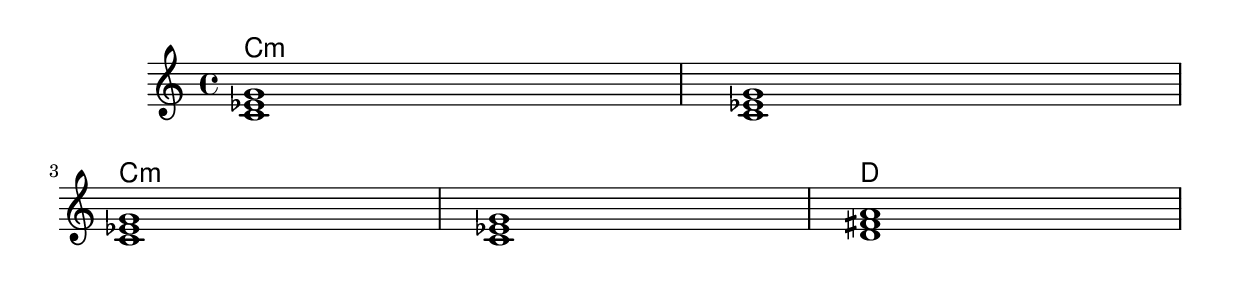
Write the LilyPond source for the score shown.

%% Do not edit this file; it is auto-generated from LSR http://lsr.dsi.unimi.it
%% This file is in the public domain.
\version "2.11.53"

\header {
  lsrtags = "chords"

  texidoces = "
Se pueden imprimir los acordes exclusivamente al comienzo de las
líneas y cuando cambia el acorde.

"
  doctitlees = "Imprimir los acordes cuando se produce un cambio"

  texidoc = "
Chord names can be displayed only at the start of lines and when the
chord changes.

"
  doctitle = "Showing chords at changes"
} % begin verbatim
harmonies = \chordmode {
  c1:m c:m \break c:m c:m d
}
<<
  \new ChordNames {
    \set chordChanges = ##t
    \harmonies
  }
  \new Staff {
    \relative c' { \harmonies }
  }
>>
